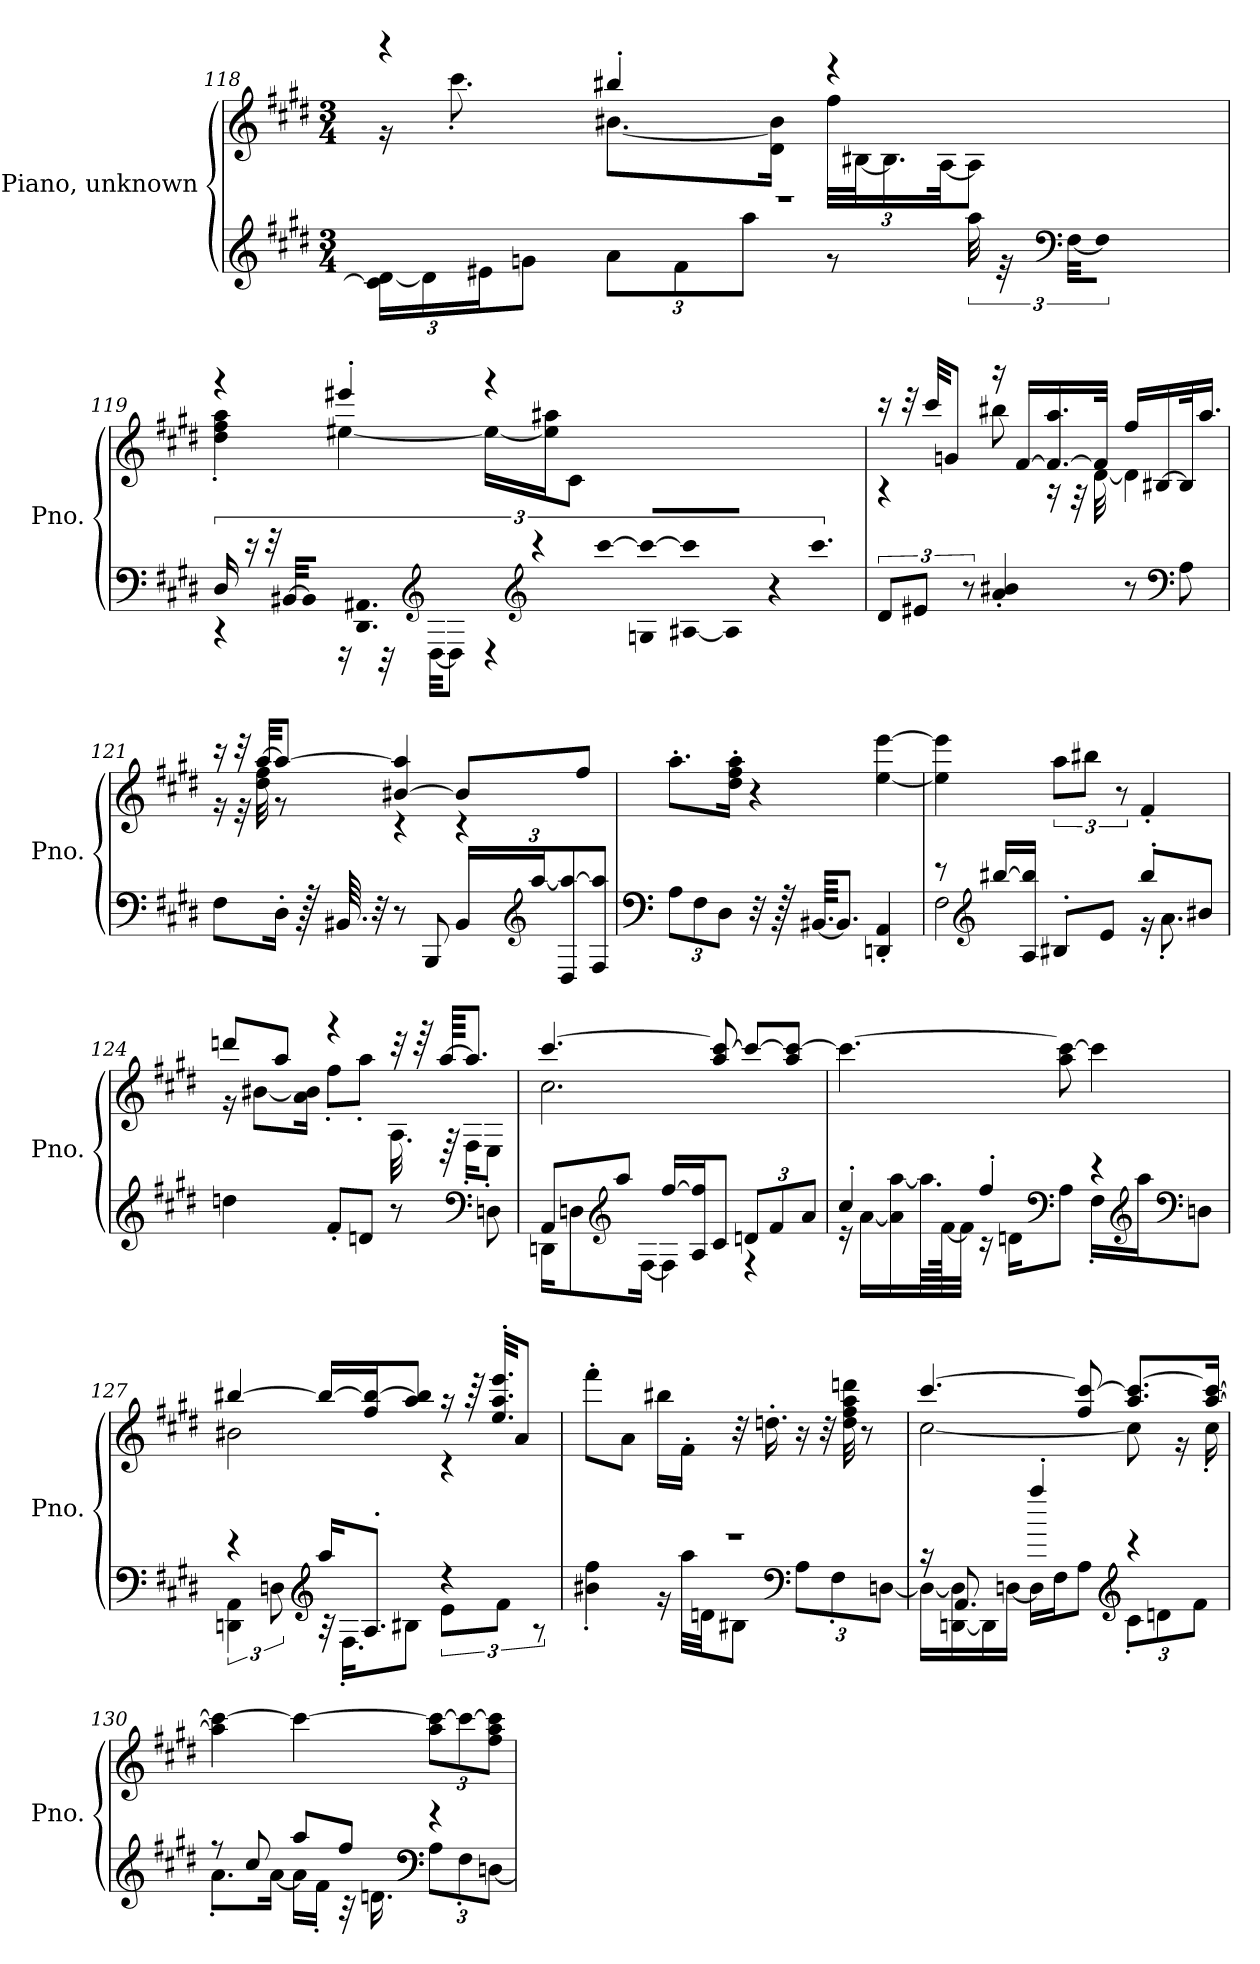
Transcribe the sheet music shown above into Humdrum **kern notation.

**kern	**kern
*part1	*part1
*staff2	*staff1
*I"Piano, unknown	*
*I'Pno.	*
!!LO:LB:g=z
*clefG2	*clefG2
*k[f#c#g#d#]	*k[f#c#g#d#]
*M3/4	*M3/4
=118	=118
*^	*
*	*Xbrackettup	*
*	*	*^
2.r	24c#\] [24d#\LL	4r	16r
.	24d#\]	.	.
.	.	.	8.ccc#'\
.	24e#X\J	.	.
.	8gn\J	.	.
.	12a\L	4bb#X'/	[8.b#X\L
.	12f#\	.	.
.	12aa\J	.	.
.	.	.	16d#\ 16b#\]Jk
*	*	*	*Xbrackettup
.	8r	4r	48ff#\LLL
.	.	.	[48B#X\J
.	.	.	24.B#\]
.	.	.	[48A\JK
*	*brackettup	*	*
.	48aa\	.	8A\J]
.	48r	.	.
*clefF4	*	*	*
.	[48F#\KLL	.	.
.	16F#\JJ]	.	.
!!LO:LB:g=z	!!
=119	=119	=119	=119
24D#/	4r	4r	4dd#\' 4ff#\' 4aa\'
24r	.	.	.
48r	.	.	.
[48BB#X/KKL	.	.	.
8BB#/J]	.	.	.
16.DD#/ 16.AA#X/	16r	4eee#X'/	[4ee#X\
.	32r	.	.
*clefG2	*	*	*
32r	[32D#\KKL	.	.
[8ccc#/	8D#\J]	.	.
16Gn/ 16ccc#/_LL	4r	4r	16ee#\LL_
[16A#X/ 16ccc#/]	.	.	16ee#\] 16aa#X\J
16A#/JJ]	.	.	8c#\J
64r	.	.	.
32.ccc#/	.	.	.
*v	*v	*	*
=120	=120	=120
12d#/L	16r	4r
.	32r	.
12e#X/J	.	.
.	32ccc#/KKL	.
.	8gn/J	.
12r	.	.
4a/' 4b#X/'	16r	8bb#X\
.	[16f#/LL	.
.	16.f#/_ 16.aa/	16r
.	.	32r
.	32f#/JJk]	[32d#\
8r	16ff#/LL	4d#\]
.	[16B#X/	.
*clefF4	*	*
8A\	32B#/K]	.
.	16.aa/JJ	.
!!LO:LB:g=z	!!
=121	=121	=121
8F#\L	16r	16r
.	32r	32r
.	[32aa/KKL	32dd#\ 32ff#\
16D#'\Jk	8aa/J_	8r
128r	.	.
64.BB#X/	.	.
32r	.	.
8r	[4b#X/ 4aa/]	4r
8BBB/	.	.
*Xbrackettup	*	*
24BB#/LL	8b#/L]	4r
*clefG2	*	*
[24aa/J	.	.
12D#/ 12aa/_	.	.
.	8ff#/J	.
12F#/ 12aa/]J	.	.
*	*v	*v
=122	=122
*clefF4	*
12A\L	8.aa'\L
12F#\	.
12D#\J	.
.	16dd#\' 16ff#\' 16aa\'Jk
32r	4r
128r	.
[64.BB#X/KKKL	.
8.BB#/J]	.
4DDn/' 4AA/'	[4ee\ [4eee\
!!LO:LB:g=z
=123	=123
*^	*
8r	2F#\	4ee\] 4eee\]
*clefG2	*	*
[16bb#X/LL	.	.
16A/ 16bb#/]JJ	.	.
*	*	*brackettup
8B#X'/L	.	12aa\L
.	.	12bb#X\J
8e/J	.	.
.	.	12r
8bb#'/L	16r	4f#'/
.	8.a'\	.
8b#X/J	.	.
*v	*v	*
=124	=124
*	*^
4ddn\	8dddn/L	16r
.	.	[8b#X\L
.	8aa/J	.
.	.	16a\ 16b#\]Jk
8f#'/L	4r	8ff#'\L
8dn/J	.	8aa'\J
8r	32r	32.A\
.	64r	.
.	[64aa/KKKL	64r
.	8.aa/J]	16F#'\KL
*clefF4	*	*
8Dn\	.	8E'\J
!!LO:LB:g=z	!!
=125	=125	=125
*^	*	*
8AA/L	16DDn\KL	[4.ccc#/	2.cc#\
.	8Dn\	.	.
*clefG2	*	*	*
8aa/J	.	.	.
.	[16F#\Jk	.	.
[16ff#/LL	4F#\]	.	.
16A/ 16ff#/]J	.	.	.
8c#/J	.	8aa/ 8ccc#/_	.
12dn/L	4r	8ccc#/L_	.
12f#/	.	.	.
.	.	8aa/ 8ccc#/_J	.
12a/J	.	.	.
*	*	*v	*v
=126	=126	=126
4cc#'/	16r	4.ccc#\_
.	[16a\LL	.
.	16a\] [16aa\	.
.	64.aa\LL]	.
.	[128f#\JK	.
.	32f#\JJJ]	.
4ff#'/	16r	.
.	16dn\KL	.
*clefF4	*	*
.	8A\J	8aa\ 8ccc#\_
4r	16F#'\LL	4ccc#\]
*clefG2	*	*
.	16aa\J	.
*clefF4	*	*
.	8Dn\J	.
!!LO:PB:g=z
=127	=127	=127
*	*brackettup	*
*	*	*^
4r	6DDn\ 6AA\	[4bb#X/	2b#X\
.	12Dn\	.	.
*clefG2	*	*	*
16aa/KL	32r	16bb#/LL_	.
.	16.F#'\KL	.	.
8.A'/J	.	16ff#/ 16bb#/_J	.
.	8B#X\J	8aa/ 8bb#/]J	.
4r	12e\L	16r	4r
.	.	64r	.
.	.	32.ee/' 32.aa/' 32.eee/'KKL	.
.	12f#\J	.	.
.	.	8a/J	.
.	12r	.	.
*	*	*v	*v
=128	=128	=128
2.r	4b#X\' 4ff#\'	8fff#'\L
.	.	8a\J
.	16r	16bb#X\LL
.	32aa\LLL	16f#'\JJ
.	32dn\JJ	.
.	8B#X\J	32r
.	.	16.ddn'\
*clefF4	*	*
*	*Xbrackettup	*
.	12A\L	16r
.	.	32r
.	12F#'\	.
.	.	32dd\ 32ff#\ 32aa\ 32dddn\
.	.	8r
.	[12Dn\J	.
!!LO:LB:g=z
=129	=129	=129
*	*	*^
16r	16D\LL_	[4.ccc#/	[2cc#\
8.AA/	[16DDn\ 16D\]	.	.
.	16DD\]	.	.
.	[16Dn\JJ	.	.
4aa'/	16D\LL]	.	.
.	16F#\J	.	.
.	8A\J	8ff#/ 8ccc#/_	.
*clefG2	*	*	*
4r	12c#'\L	8.aa/ 8.ccc#/_L	8cc#\]
.	12dn\	.	.
.	.	.	16r
.	12f#\J	.	.
.	.	[16aa/ 16ccc#/_Jk	16cc#'\
*	*	*v	*v
=130	=130	=130
8r	8.a'\L	4aa\] 4ccc#\_
8cc#/	.	.
.	[16a\Jk	.
8aa/L	16a\LL]	4ccc#\_
.	16f#'\JJ	.
8ff#/J	32r	.
.	16.dn\	.
*clefF4	*	*
*	*	*Xbrackettup
4r	12A\L	12aa\ 12ccc#\_L
.	12F#'\	12ccc#\_
.	[12Dn\J	12ff#\ 12aa\ 12ccc#\]J
*v	*v	*
=	=
*-	*-
